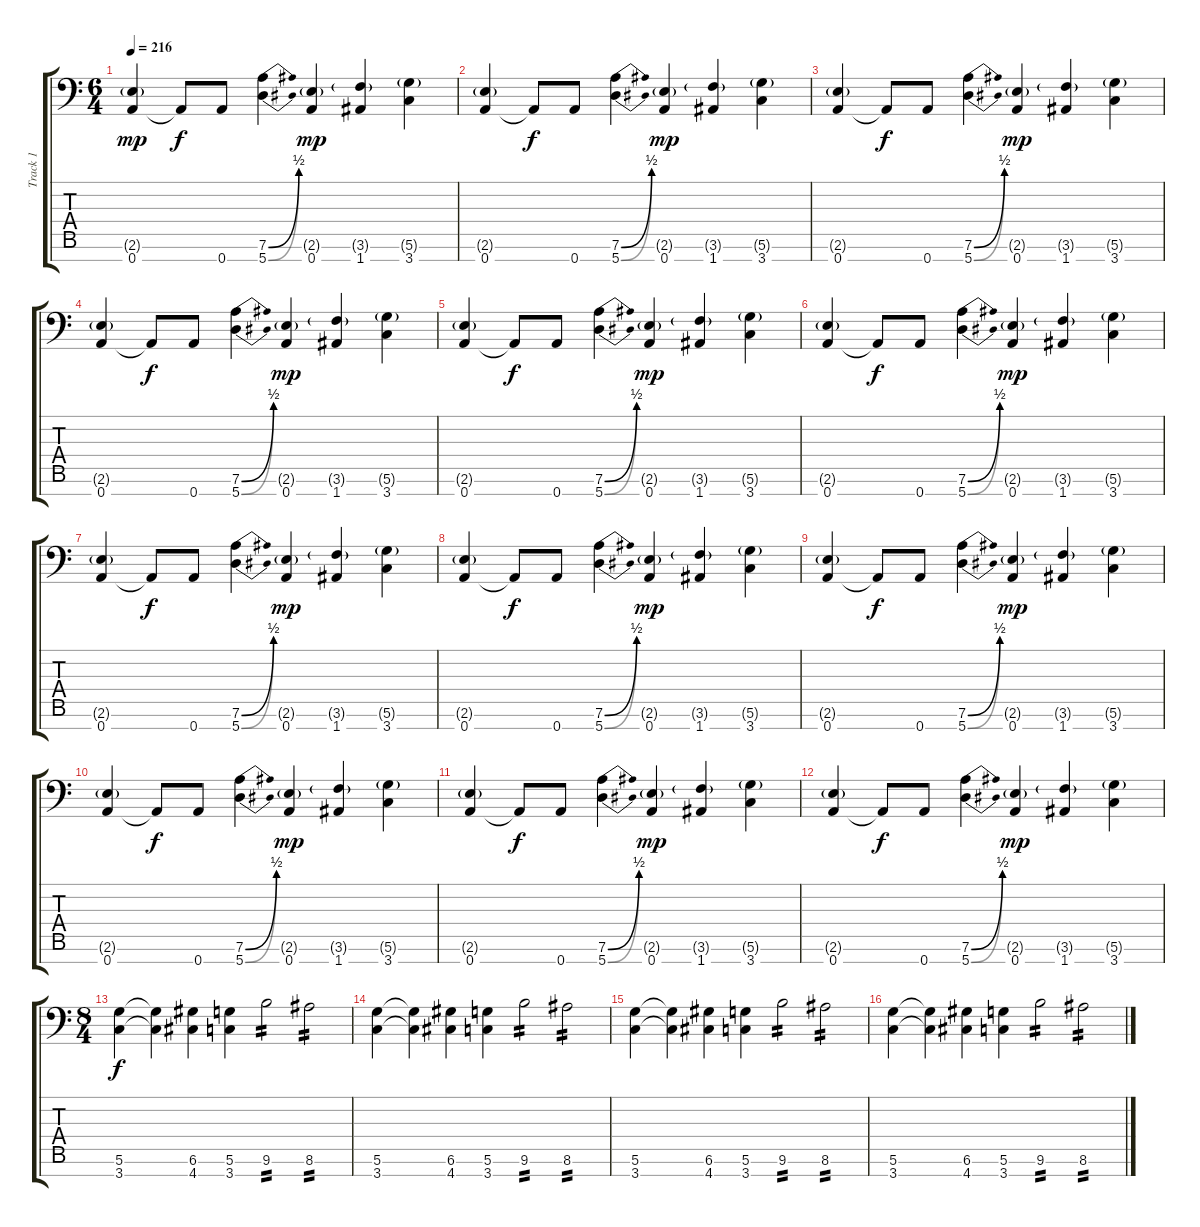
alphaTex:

\track ("Track 1" "Track 1") {instrument overdrivenguitar}
\staff {score tabs}
\tuning (D4 A3 F3 C3 G2 D2 A1) {hide}
\ts (6 4)
\tempo 216
\clef f4
\ks c
(2.6{g} 0.7).4{dy mp instrument overdrivenguitar} 0.7{t}.8{dy f} 0.7.8 (7.6{be (bend 0 0 60 2)} 5.7{be (bend 0 0 60 2)}).4 (2.6{g} 0.7).4{dy mp} (3.6{g} 1.7).4 (5.6{g} 3.7).4 |
(2.6{g} 0.7).4 0.7{t}.8{dy f} 0.7.8 (7.6{be (bend 0 0 60 2)} 5.7{be (bend 0 0 60 2)}).4 (2.6{g} 0.7).4{dy mp} (3.6{g} 1.7).4 (5.6{g} 3.7).4 |
(2.6{g} 0.7).4 0.7{t}.8{dy f} 0.7.8 (7.6{be (bend 0 0 60 2)} 5.7{be (bend 0 0 60 2)}).4 (2.6{g} 0.7).4{dy mp} (3.6{g} 1.7).4 (5.6{g} 3.7).4 |
(2.6{g} 0.7).4 0.7{t}.8{dy f} 0.7.8 (7.6{be (bend 0 0 60 2)} 5.7{be (bend 0 0 60 2)}).4 (2.6{g} 0.7).4{dy mp} (3.6{g} 1.7).4 (5.6{g} 3.7).4 |
(2.6{g} 0.7).4 0.7{t}.8{dy f} 0.7.8 (7.6{be (bend 0 0 60 2)} 5.7{be (bend 0 0 60 2)}).4 (2.6{g} 0.7).4{dy mp} (3.6{g} 1.7).4 (5.6{g} 3.7).4 |
(2.6{g} 0.7).4 0.7{t}.8{dy f} 0.7.8 (7.6{be (bend 0 0 60 2)} 5.7{be (bend 0 0 60 2)}).4 (2.6{g} 0.7).4{dy mp} (3.6{g} 1.7).4 (5.6{g} 3.7).4 |
(2.6{g} 0.7).4 0.7{t}.8{dy f} 0.7.8 (7.6{be (bend 0 0 60 2)} 5.7{be (bend 0 0 60 2)}).4 (2.6{g} 0.7).4{dy mp} (3.6{g} 1.7).4 (5.6{g} 3.7).4 |
(2.6{g} 0.7).4 0.7{t}.8{dy f} 0.7.8 (7.6{be (bend 0 0 60 2)} 5.7{be (bend 0 0 60 2)}).4 (2.6{g} 0.7).4{dy mp} (3.6{g} 1.7).4 (5.6{g} 3.7).4 |
(2.6{g} 0.7).4 0.7{t}.8{dy f} 0.7.8 (7.6{be (bend 0 0 60 2)} 5.7{be (bend 0 0 60 2)}).4 (2.6{g} 0.7).4{dy mp} (3.6{g} 1.7).4 (5.6{g} 3.7).4 |
(2.6{g} 0.7).4 0.7{t}.8{dy f} 0.7.8 (7.6{be (bend 0 0 60 2)} 5.7{be (bend 0 0 60 2)}).4 (2.6{g} 0.7).4{dy mp} (3.6{g} 1.7).4 (5.6{g} 3.7).4 |
(2.6{g} 0.7).4 0.7{t}.8{dy f} 0.7.8 (7.6{be (bend 0 0 60 2)} 5.7{be (bend 0 0 60 2)}).4 (2.6{g} 0.7).4{dy mp} (3.6{g} 1.7).4 (5.6{g} 3.7).4 |
(2.6{g} 0.7).4 0.7{t}.8{dy f} 0.7.8 (7.6{be (bend 0 0 60 2)} 5.7{be (bend 0 0 60 2)}).4 (2.6{g} 0.7).4{dy mp} (3.6{g} 1.7).4 (5.6{g} 3.7).4 |
\ts (8 4)
(5.6 3.7).4{dy f} (5.6{t} 3.7{t}).4 (6.6 4.7).4 (5.6 3.7).4 9.6.2{tp 2} 8.6.2{tp 2} |
(5.6 3.7).4 (5.6{t} 3.7{t}).4 (6.6 4.7).4 (5.6 3.7).4 9.6.2{tp 2} 8.6.2{tp 2} |
(5.6 3.7).4 (5.6{t} 3.7{t}).4 (6.6 4.7).4 (5.6 3.7).4 9.6.2{tp 2} 8.6.2{tp 2} |
(5.6 3.7).4 (5.6{t} 3.7{t}).4 (6.6 4.7).4 (5.6 3.7).4 9.6.2{tp 2} 8.6.2{tp 2}
